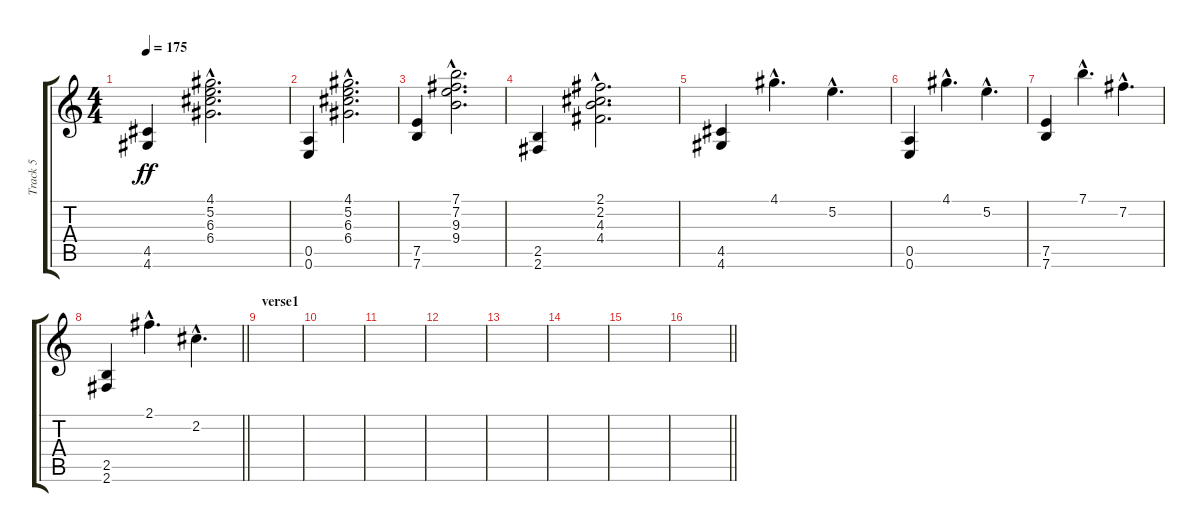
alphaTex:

\track ("Track 5" "Track 5") {instrument distortionguitar}
\staff {score tabs}
\tuning (E4 B3 G3 D3 A2 E2) {hide}
\ts (4 4)
\tempo 175
\clef g2
\ks c
(4.5 4.6).4{dy ff instrument distortionguitar} (4.1{hac} 5.2{hac} 6.3{hac} 6.4{hac}).2{d} |
(0.5 0.6).4 (4.1{hac} 5.2{hac} 6.3{hac} 6.4{hac}).2{d} |
(7.5 7.6).4 (7.1{hac} 7.2{hac} 9.3{hac} 9.4{hac}).2{d} |
(2.5 2.6).4 (2.1{hac} 2.2{hac} 4.3{hac} 4.4{hac}).2{d} |
(4.5 4.6).4 4.1{hac}.4{d} 5.2{hac}.4{d} |
(0.5 0.6).4 4.1{hac}.4{d} 5.2{hac}.4{d} |
(7.5 7.6).4 7.1{hac}.4{d} 7.2{hac}.4{d} |
\barLineRight lightlight
(2.5 2.6).4 2.1{hac}.4{d} 2.2{hac}.4{d} |
\section ("" "verse1")
|
|
|
|
|
|
|
\barLineRight lightlight
